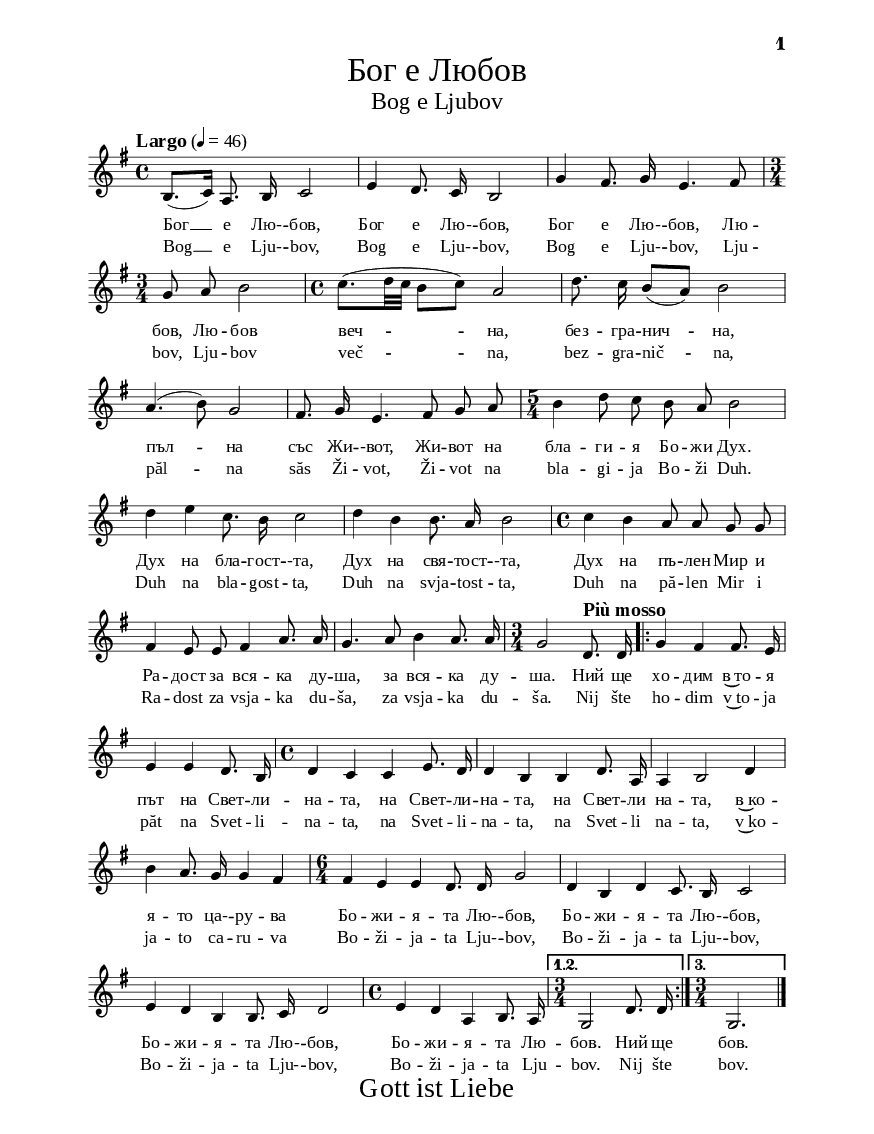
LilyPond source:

\version "2.24.3"

% include paper part and global functions
\include "include/globals.ily"

\bookpart {
  \label #'ref082
  \tocItem \markup "Бог е Любов – Bog e Ljubov"
  \include "include/bookpart-paper.ily"
  \score {
    \include "include/score-layout.ily"

    \new Voice \relative c' {
      \clef treble
      \key g \major
      \time 4/4
      \tempoFunc "Largo" 4 "46"

      \autoBeamOff

      b8. [(c16)] a8. b16 c2 |
      e4 d8. c16 b2 |
      g'4 fis8. g16 e4. fis8 | \break

      \time 3/4 g8 a8 b2 |
      \time 4/4 c8. [(d32 c32] b8 [c8]) a2 |
      d8. c16 b8 [(a8)] b2 | \break

      a4. (b8) g2 |
      fis8. g16 e4. fis8 g8 a8 |
      \time 5/4 b4 d8 c8 b8 a8 b2 | \break

      d4 e4 c8. b16 c2 |
      d4 b4 b8. a16 b2 |
      \time 4/4 c4 b4 a8 a8 g8 g8 | \break

      fis4 e8 e8 fis4 a8. a16 |
      g4. a8 b4 a8. a16 |
      \time 3/4 g2 \tempo "Più mosso"  d8. d16 |
      \repeat volta 3 {
        g4 fis4 fis8. e16 | \break

        e4 e4 d8. b16 |
        \time 4/4 d4 c4 c4 e8. d16 |
        d4 b4 b4 d8. a16 |
        a4 b2 d4 | \break

        b'4 a8. g16 g4 fis4 |
        \time 6/4 fis4 e4 e4 d8. d16 g2 |
        d4 b4 d4 c8. b16 c2 | \break

        e4 d4 b4 b8. c16 d2 |
        \time 4/4 e4 d4 a4 b8. a16 |
      } % repeat
      \alternative {
        { \time 3/4 g2 d'8. d16 }
        { \time 3/4 g,2.  \bar "|." }
      }
    }

    \addlyrics {
      Бог __ е "Лю-" -- бов, | Бог е "Лю-" -- бов, | Бог е "Лю-" -- бов, Лю -- |
      бов, Лю -- бов  | веч -- на, | без -- гра -- нич -- на, |
      пъл -- на | със Жи -- "-вот," Жи -- вот на | бла -- ги -- я Бо -- жи  Дух.
      Дух на бла -- гост -- "-та," | Дух на свя -- тост -- "-та," | Дух на пъ -- лен Мир и |
      Ра -- дост за вся -- ка ду -- ша, за вся -- ка ду -- | ша. Ний щe | хо -- дим в~то -- я |
      път  на Свет -- ли -- | на -- та, на Свет -- ли -- | на -- та, на Свет -- ли | на -- та, в~ко -- |
      я -- то "ца-" -- ру -- ва | Бо -- жи -- я -- та "Лю-" -- бов, | Бо -- жи -- я -- та "Лю-" -- бов, |
      Бо -- жи -- я -- та "Лю-" -- бов, | Бо -- жи -- я -- та Лю -- | бов. Ний ще | бов.}
      \addlyrics {
        Bog __ e "Lju-" -- bov, | Bog e "Lju-" -- bov, | Bog e "Lju-" -- bov, Lju -- |
        bov, Lju -- bov  | več -- na, | bez -- gra -- nič -- na, |
        păl -- na | săs Ži -- vot, Ži -- vot na | bla -- gi -- ja Bo -- ži  Duh.
        Duh na bla -- gost -- ta, | Duh na svja -- tost -- ta, | Duh na pă -- len Mir i |
        Ra -- dost za vsja -- ka du -- ša, za vsja -- ka du -- | ša. Nij šte | ho -- dim v~to -- ja |
        păt  na Svet -- li -- | na -- ta, na Svet -- li -- | na -- ta, na Svet -- li | na -- ta, v~ko -- |
        ja -- to ca -- ru -- va | Bo -- ži -- ja -- ta "Lju-" -- bov, | Bo -- ži -- ja -- ta "Lju-" -- bov, |
        Bo -- ži -- ja -- ta "Lju-" -- bov, | Bo -- ži -- ja -- ta Lju -- | bov. Nij šte | bov.}
        \header {
          title = \titleFunc "Бог е Любов" "Bog e Ljubov"
        }

        \midi{}

      } % score

      % include foreign translation(s) of the song
      \version "2.24.3"

\markup \fill-line { \fontsize #deTitleFontSize "Gott ist Liebe" }
\markup \null
\markup \null
\markup \fontsize #deCoupletFontSize {
  \hspace #10
  \override #`(baseline-skip . ,deCoupletBaselineSkip)

  \column {

    \line { " "  Gott ist Liebe, Gott ist Liebe, Gott ist Liebe, }

    \line { " " Liebe, ewige, grenzenlose, Liebe,}

    \line { " " erfüllt mit Leben, }

    \line { " " Leben des gütigen göttlichen Geistes. }

    \line { " " Geist der Güte, }

    \line { " " Geist der Heiligkeit,}

    \line { " " Geist des vollen Friedens und der Freude für jede Seele.}

    \line { " "}

    \line { " " Wir werden auf diesem Weg des Lichtes,}
    \line { " " des Lichtes, des Lichtes, gehen,  }
    
    \line { " " dort, wo die göttliche Liebe,}
    \line { " " die göttliche Liebe, die göttliche Liebe herrscht. }



  }


}


    } % bookpart
